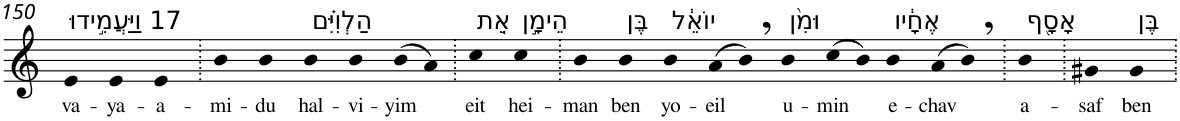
**kern	**text
*part1	*part1
*staff1	*staff1
*I"Piano	*
*I'Pno	*
!!LO:PB:g=z
*clefG2	*
*k[]	*
=150	=150
!LO:TX:a:t=17 וַיַּעֲמִ֣ידוּ	!
!	!LO:LY:b
4e	va-
!	!LO:LY:b
4e	-ya-
!	!LO:LY:b
4e	-a-
=151.	=151.
!	!LO:LY:b
4b	-mi-
!	!LO:LY:b
4b	-du
!LO:TX:a:t=הַלְוִיִּ֗ם	!
!	!LO:LY:b
4b	hal-
!	!LO:LY:b
4b	-vi-
!	!LO:LY:b
(>8b	-yim
8a)	.
=152.	=152.
!LO:TX:a:t=אֵ֚ת	!
!	!LO:LY:b
4cc	eit
!LO:TX:a:t=הֵימָ֣ן	!
!	!LO:LY:b
4cc	hei-
=153.	=153.
!	!LO:LY:b
4b	-man
!LO:TX:a:t=בֶּן	!
!	!LO:LY:b
4b	ben
!LO:TX:a:t=יוֹאֵ֔ל	!
!	!LO:LY:b
4b	yo-
!	!LO:LY:b
(>8a	-eil
8b,)	.
!LO:TX:a:t=וּמִ֨ן	!
!	!LO:LY:b
4b	u-
!	!LO:LY:b
(>8cc	-min
8b)	.
!LO:TX:a:t=אֶחָ֔יו	!
!	!LO:LY:b
4b	e-
!	!LO:LY:b
(>8a	-chav
8b,)	.
=154.	=154.
!LO:TX:a:t=אָסָ֖ף	!
!	!LO:LY:b
4b	a-
=155.	=155.
!	!LO:LY:b
4g#X	-saf
!LO:TX:a:t=בֶּן	!
!	!LO:LY:b
4g#	ben
=.	=.
*-	*-
